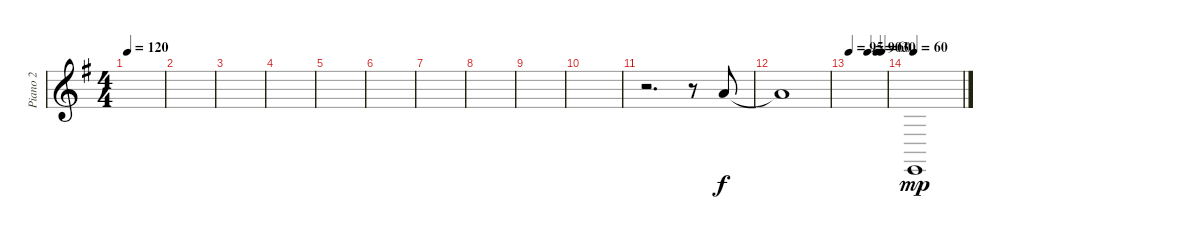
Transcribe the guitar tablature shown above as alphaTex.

\track ("Piano 2" "Piano 2") {instrument acousticgrandpiano}
\staff {score}
\tuning (E4 B3 G3 D3 A2 E2) {hide}
\ts (4 4)
\tempo 120
\clef g2
\ks g
|
|
|
|
|
|
|
|
|
|
r.2{d} r.8 5.1.8 |
5.1{t}.1 |
\tempo 95
\tempo (90 0.5)
\tempo (60 0.75)
\tempo (30 0.875)
|
\tempo 60
0.6.1{dy mp}
